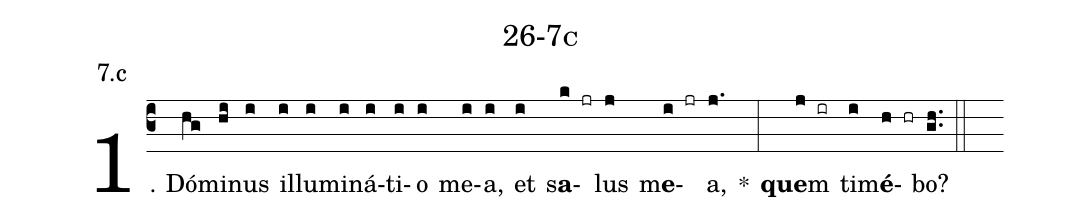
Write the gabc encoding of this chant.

name: 26-7c;
annotation: 7.c;
%%
(c3)1. Dó(hg)mi(hi)nus(i) il(i)lu(i)mi(i)ná(i)ti(i)o(i) me(i)a,(i) et(i) s<b>a</b>(k jr)lus(j) m<b>e</b>(i jr)a,(j.) *(:) <b>que</b>m(j ir) ti(i)m<b>é</b>(h hr)bo?(gh..) (::)
